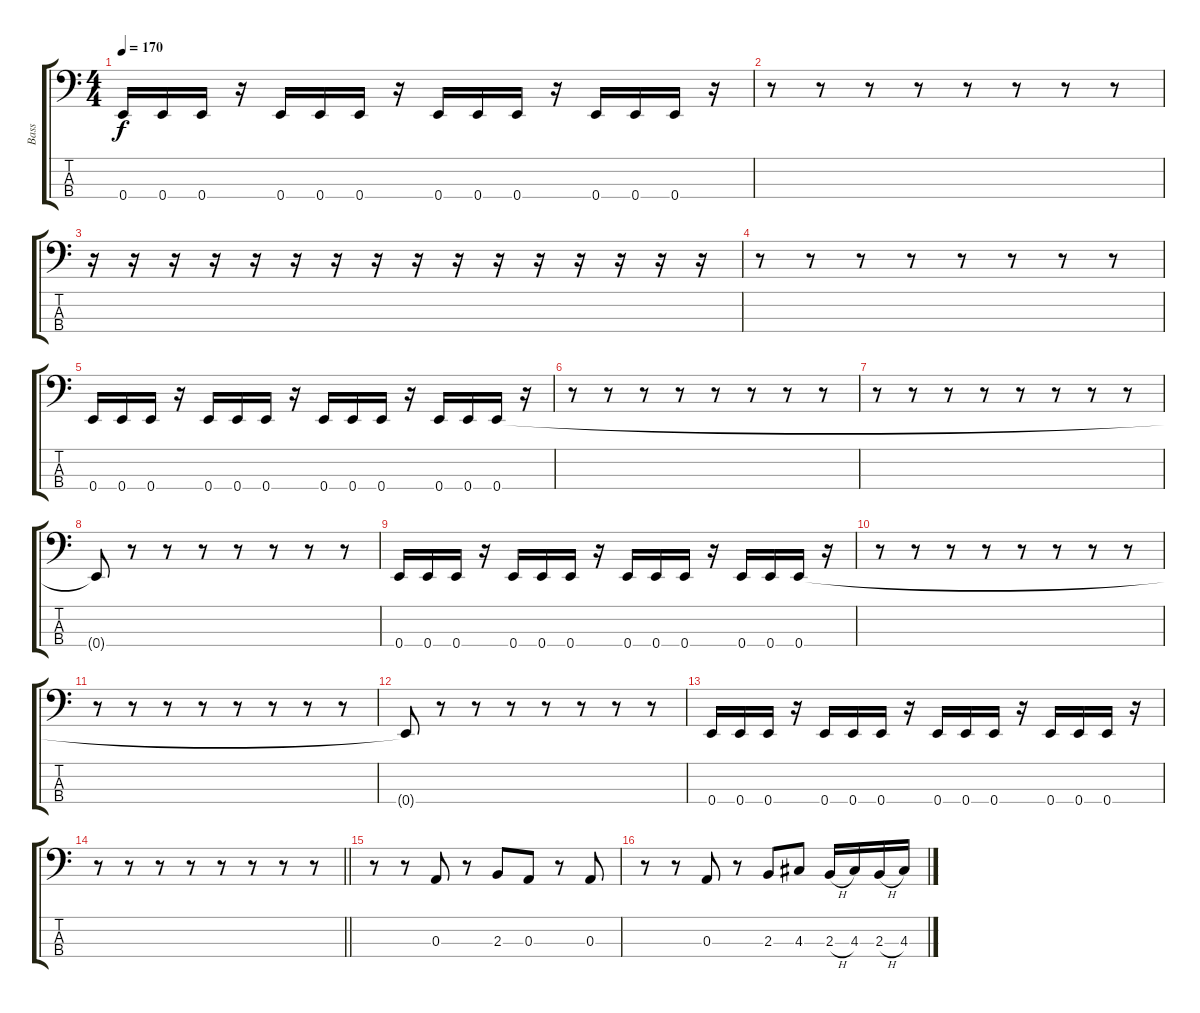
\track ("Bass" "Bass") {instrument electricbassfinger}
\staff {score tabs}
\tuning (G2 D2 A1 E1) {hide}
\ts (4 4)
\tempo 170
\clef f4
\ks c
0.4.16{dy f} 0.4.16 0.4.16 r.16 0.4.16 0.4.16 0.4.16 r.16 0.4.16 0.4.16 0.4.16 r.16 0.4.16 0.4.16 0.4.16 r.16 |
r.8 r.8 r.8 r.8 r.8 r.8 r.8 r.8 |
r.16 r.16 r.16 r.16 r.16 r.16 r.16 r.16 r.16 r.16 r.16 r.16 r.16 r.16 r.16 r.16 |
r.8 r.8 r.8 r.8 r.8 r.8 r.8 r.8 |
0.4.16 0.4.16 0.4.16 r.16 0.4.16 0.4.16 0.4.16 r.16 0.4.16 0.4.16 0.4.16 r.16 0.4.16 0.4.16 0.4.16 r.16 |
r.8 r.8 r.8 r.8 r.8 r.8 r.8 r.8 |
r.8 r.8 r.8 r.8 r.8 r.8 r.8 r.8 |
0.4{t}.8 r.8 r.8 r.8 r.8 r.8 r.8 r.8 |
0.4.16 0.4.16 0.4.16 r.16 0.4.16 0.4.16 0.4.16 r.16 0.4.16 0.4.16 0.4.16 r.16 0.4.16 0.4.16 0.4.16 r.16 |
r.8 r.8 r.8 r.8 r.8 r.8 r.8 r.8 |
r.8 r.8 r.8 r.8 r.8 r.8 r.8 r.8 |
0.4{t}.8 r.8 r.8 r.8 r.8 r.8 r.8 r.8 |
0.4.16 0.4.16 0.4.16 r.16 0.4.16 0.4.16 0.4.16 r.16 0.4.16 0.4.16 0.4.16 r.16 0.4.16 0.4.16 0.4.16 r.16 |
\barLineRight lightlight
r.8 r.8 r.8 r.8 r.8 r.8 r.8 r.8 |
\section ("" "")
r.8 r.8 0.3.8 r.8 2.3.8 0.3.8 r.8 0.3.8 |
r.8 r.8 0.3.8 r.8 2.3.8 4.3.8 2.3{h}.16 4.3.16 2.3{h}.16 4.3.16
